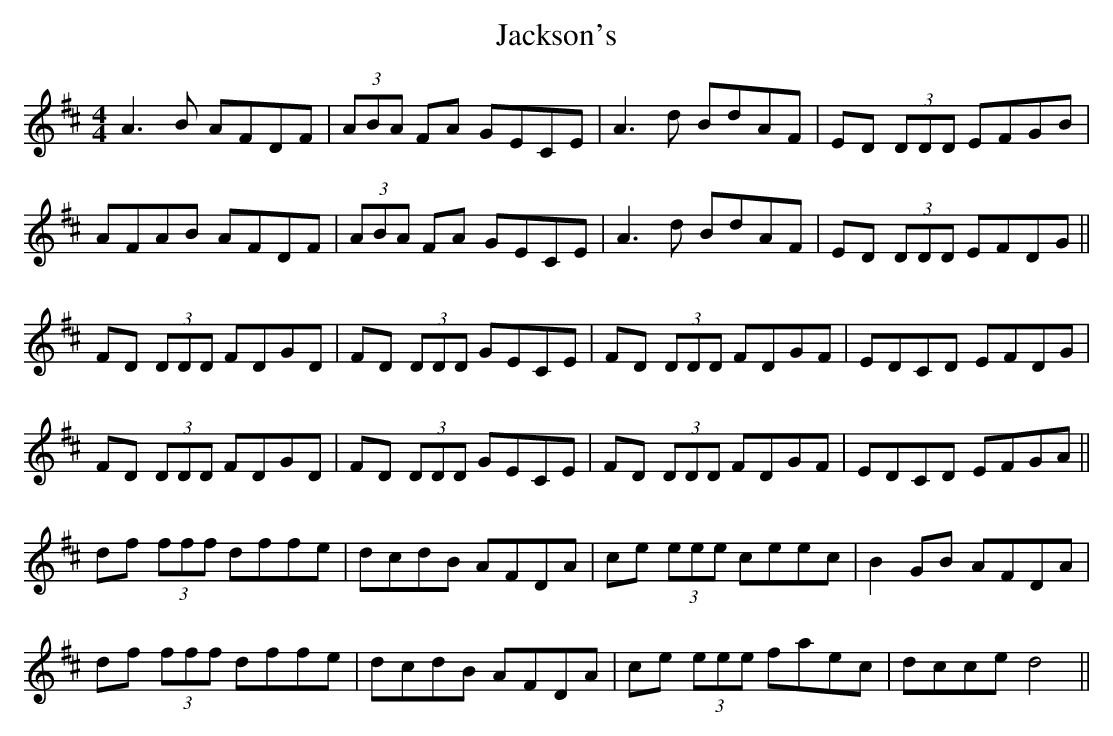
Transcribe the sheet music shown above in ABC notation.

X:1
T: Jackson's
L: 1/8
M: 4/4
K: D
A3 B AFDF|(3ABA FA GECE|A3 d BdAF|\
ED (3DDD EFGB |
AFAB AFDF|(3ABA FA GECE|A3 d BdAF|\
ED (3DDD EFDG ||
FD (3DDD FDGD |FD (3DDD GECE|FD (3DDD FDGF|\
EDCD EFDG |
FD (3DDD FDGD |FD (3DDD GECE|FD (3DDD FDGF|\
EDCD EFGA ||
df (3fff dffe|dcdB AFDA|ce (3eee ceec|\
B2 GB AFDA |
df (3fff dffe|dcdB AFDA|ce (3eee faec|\
dcce d4 ||
